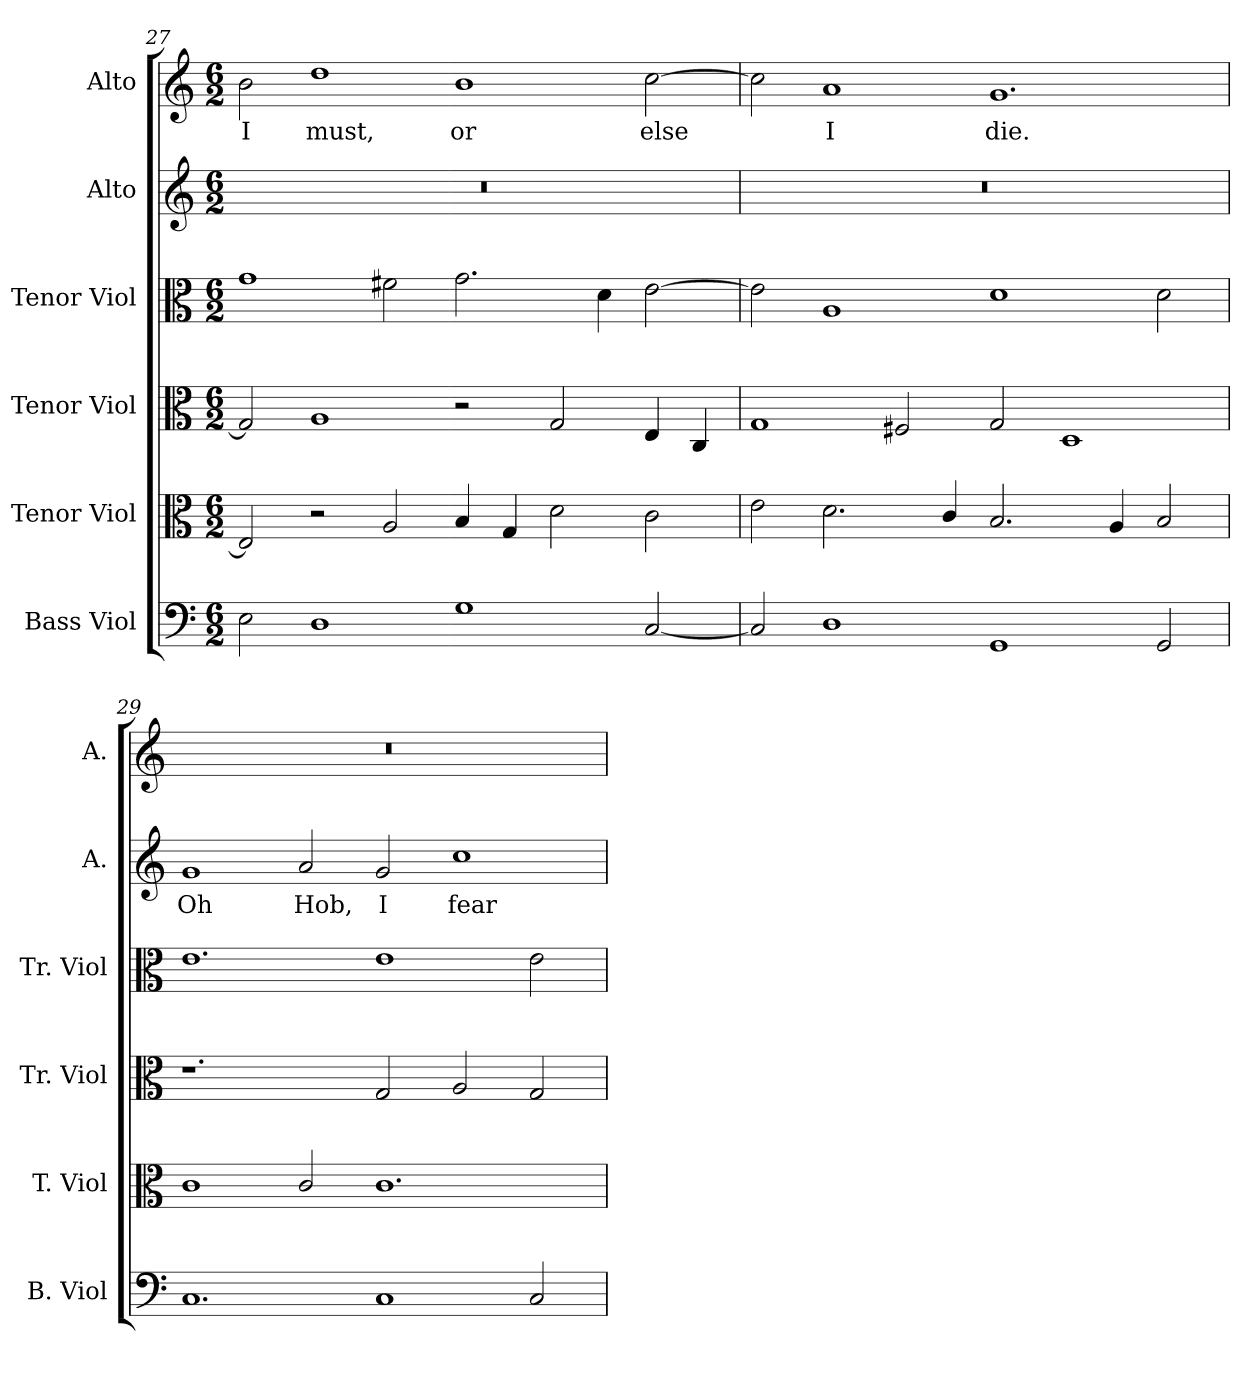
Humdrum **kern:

**kern	**kern	**kern	**kern	**kern	**text	**kern	**text
*part6	*part5	*part4	*part3	*part2	*part2	*part1	*part1
*staff6	*staff5	*staff4	*staff3	*staff2	*staff2	*staff1	*staff1
*I"Bass Viol	*I"Tenor Viol	*I"Tenor Viol	*I"Tenor Viol	*I"Alto	*	*I"Alto	*
*I'B. Viol	*I'T. Viol	*I'Tr. Viol	*I'Tr. Viol	*I'A.	*	*I'A.	*
*clefF4	*clefC3	*clefC3	*clefC3	*clefG2	*	*clefG2	*
*k[]	*k[]	*k[]	*k[]	*k[]	*	*k[]	*
*C:	*C:	*C:	*C:	*C:	*	*C:	*
*M6/2	*M6/2	*M6/2	*M6/2	*M6/2	*	*M6/2	*
=27	=27	=27	=27	=27	=27	=27	=27
!	!	!	!	!LO:N:vis=1	!	!	!
!	!	!	!	!	!	!	!LO:LY:b:color=#000000
2Ei\	2Ei/]	2Gi/]	1gi	0.r	.	2bi\	I
!	!	!	!	!	!	!	!LO:LY:b:color=#000000
1Di	2r	1Ai	.	.	.	1ddi	must,
.	2Ai/	.	2f#Xi\	.	.	.	.
!	!	!	!	!	!	!	!LO:LY:b:color=#000000
1Gi	4Bi/	2r	2.gi\	.	.	1bi	or
.	4Gi/	.	.	.	.	.	.
.	2di\	2Gi/	.	.	.	.	.
.	.	.	4di\	.	.	.	.
!	!	!	!	!	!	!	!LO:LY:b:color=#000000
[2Ci/	2ci\	4Ei/	[2ei\	.	.	[2cci\	else
.	.	4Ci/	.	.	.	.	.
=28	=28	=28	=28	=28	=28	=28	=28
!	!	!	!	!LO:N:vis=1	!	!	!
2Ci/]	2ei\	1Gi	2ei\]	0.r	.	2cci\]	.
!	!	!	!	!	!	!	!LO:LY:b:color=#000000
1Di	2.di\	.	1Ai	.	.	1ai	I
.	.	2F#Xi/	.	.	.	.	.
.	4ci/	.	.	.	.	.	.
!	!	!	!	!	!	!	!LO:LY:b:color=#000000
1GGi	2.Bi/	2Gi/	1di	.	.	1.gi	die.
.	.	1Di	.	.	.	.	.
.	4Ai/	.	.	.	.	.	.
2GGi/	2Bi/	.	2di\	.	.	.	.
!!LO:PB:g=z
=29	=29	=29	=29	=29	=29	=29	=29
!	!	!	!	!	!LO:LY:b:color=#000000	!LO:N:vis=1	!
1.Ci	1ci	1.r	1.ei	1gi	Oh	0.r	.
!	!	!	!	!	!LO:LY:b:color=#000000	!	!
.	2ci/	.	.	2ai/	Hob,	.	.
!	!	!	!	!	!LO:LY:b:color=#000000	!	!
1Ci	1.ci	2Gi/	1ei	2gi/	I	.	.
!	!	!	!	!	!LO:LY:b:color=#000000	!	!
.	.	2Ai/	.	1cci	fear	.	.
2Ci/	.	2Gi/	2ei\	.	.	.	.
=	=	=	=	=	=	=	=
*-	*-	*-	*-	*-	*-	*-	*-
